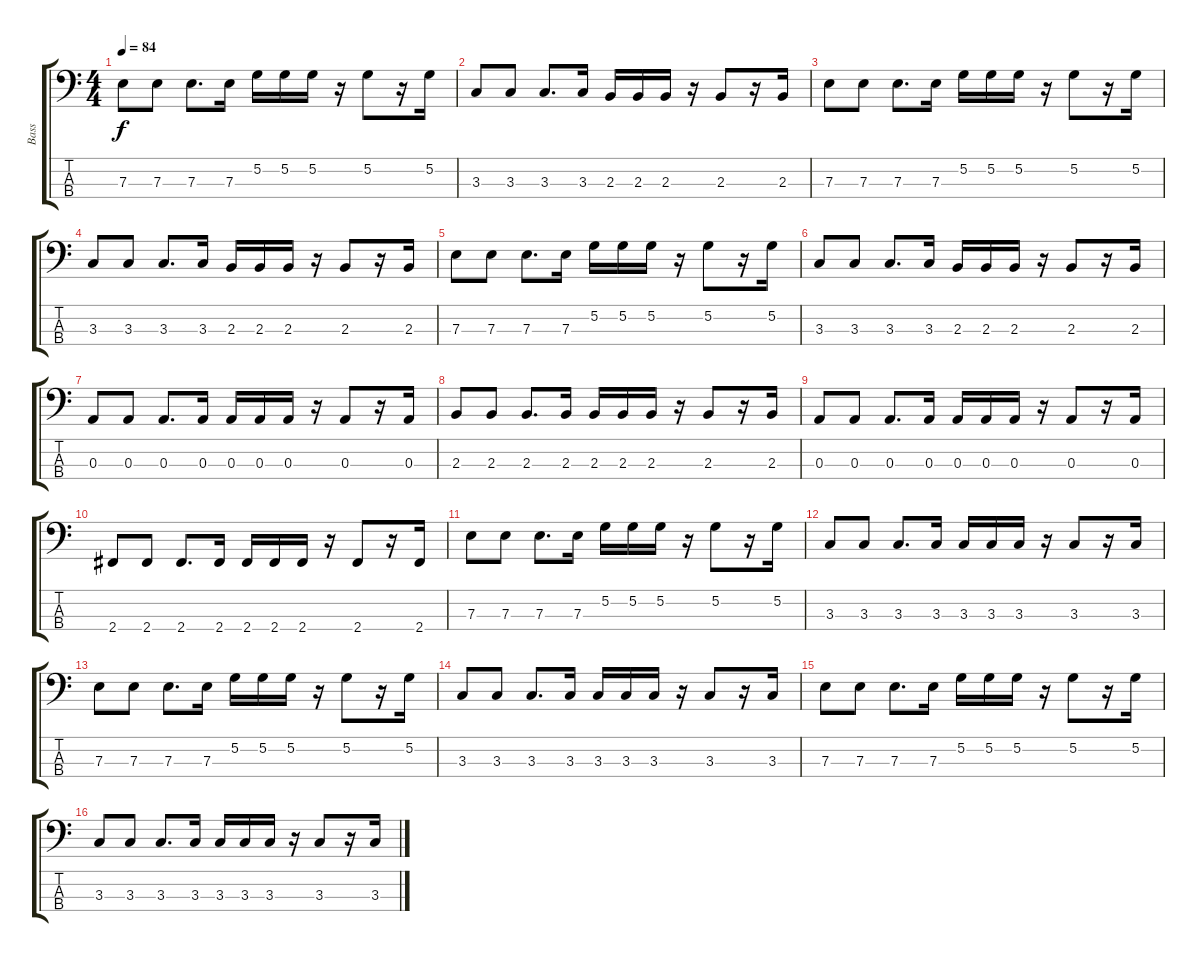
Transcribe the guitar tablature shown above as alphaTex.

\track ("Bass" "Bass") {instrument electricbassfinger}
\staff {score tabs}
\tuning (G2 D2 A1 E1) {hide}
\ts (4 4)
\tempo 84
\clef f4
\ks c
7.3.8{dy f} 7.3.8 7.3.8{d} 7.3.16 5.2.16 5.2.16 5.2.16 r.16 5.2.8 r.16 5.2.16 |
3.3.8 3.3.8 3.3.8{d} 3.3.16 2.3.16 2.3.16 2.3.16 r.16 2.3.8 r.16 2.3.16 |
7.3.8 7.3.8 7.3.8{d} 7.3.16 5.2.16 5.2.16 5.2.16 r.16 5.2.8 r.16 5.2.16 |
3.3.8 3.3.8 3.3.8{d} 3.3.16 2.3.16 2.3.16 2.3.16 r.16 2.3.8 r.16 2.3.16 |
7.3.8 7.3.8 7.3.8{d} 7.3.16 5.2.16 5.2.16 5.2.16 r.16 5.2.8 r.16 5.2.16 |
3.3.8 3.3.8 3.3.8{d} 3.3.16 2.3.16 2.3.16 2.3.16 r.16 2.3.8 r.16 2.3.16 |
0.3.8 0.3.8 0.3.8{d} 0.3.16 0.3.16 0.3.16 0.3.16 r.16 0.3.8 r.16 0.3.16 |
2.3.8 2.3.8 2.3.8{d} 2.3.16 2.3.16 2.3.16 2.3.16 r.16 2.3.8 r.16 2.3.16 |
0.3.8 0.3.8 0.3.8{d} 0.3.16 0.3.16 0.3.16 0.3.16 r.16 0.3.8 r.16 0.3.16 |
2.4.8 2.4.8 2.4.8{d} 2.4.16 2.4.16 2.4.16 2.4.16 r.16 2.4.8 r.16 2.4.16 |
7.3.8 7.3.8 7.3.8{d} 7.3.16 5.2.16 5.2.16 5.2.16 r.16 5.2.8 r.16 5.2.16 |
3.3.8 3.3.8 3.3.8{d} 3.3.16 3.3.16 3.3.16 3.3.16 r.16 3.3.8 r.16 3.3.16 |
7.3.8 7.3.8 7.3.8{d} 7.3.16 5.2.16 5.2.16 5.2.16 r.16 5.2.8 r.16 5.2.16 |
3.3.8 3.3.8 3.3.8{d} 3.3.16 3.3.16 3.3.16 3.3.16 r.16 3.3.8 r.16 3.3.16 |
7.3.8 7.3.8 7.3.8{d} 7.3.16 5.2.16 5.2.16 5.2.16 r.16 5.2.8 r.16 5.2.16 |
3.3.8 3.3.8 3.3.8{d} 3.3.16 3.3.16 3.3.16 3.3.16 r.16 3.3.8 r.16 3.3.16
